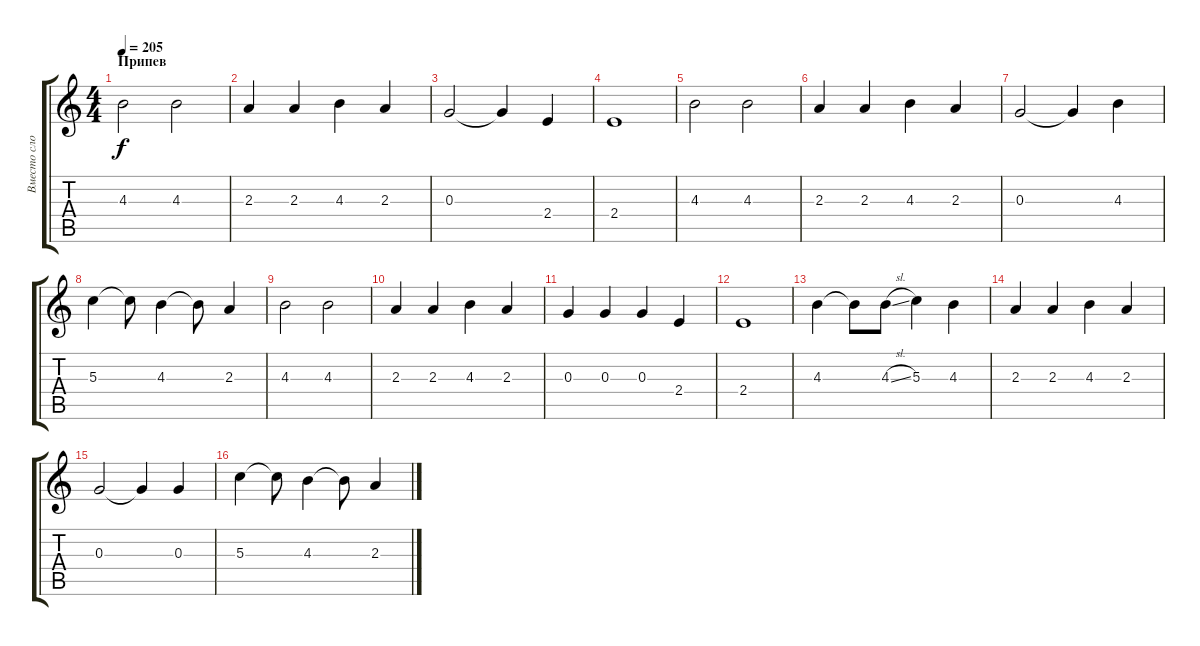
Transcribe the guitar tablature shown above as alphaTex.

\track ("Вместо слов" "Вместо сло") {instrument distortionguitar}
\staff {score tabs}
\tuning (E4 B3 G3 D3 A2 E2) {hide}
\ts (4 4)
\section ("" "Припев")
\tempo 205
\clef g2
\ks c
4.3.2{dy f} 4.3.2 |
2.3.4 2.3.4 4.3.4 2.3.4 |
0.3.2 0.3{t}.4 2.4.4 |
2.4.1 |
4.3.2 4.3.2 |
2.3.4 2.3.4 4.3.4 2.3.4 |
0.3.2 0.3{t}.4 4.3.4 |
5.3.4 5.3{t}.8 4.3.4 4.3{t}.8 2.3.4 |
4.3.2 4.3.2 |
2.3.4 2.3.4 4.3.4 2.3.4 |
0.3.4 0.3.4 0.3.4 2.4.4 |
2.4.1 |
4.3.4 4.3{t}.8 4.3{sl}.8 5.3.4 4.3.4 |
2.3.4 2.3.4 4.3.4 2.3.4 |
0.3.2 0.3{t}.4 0.3.4 |
5.3.4 5.3{t}.8 4.3.4 4.3{t}.8 2.3.4
